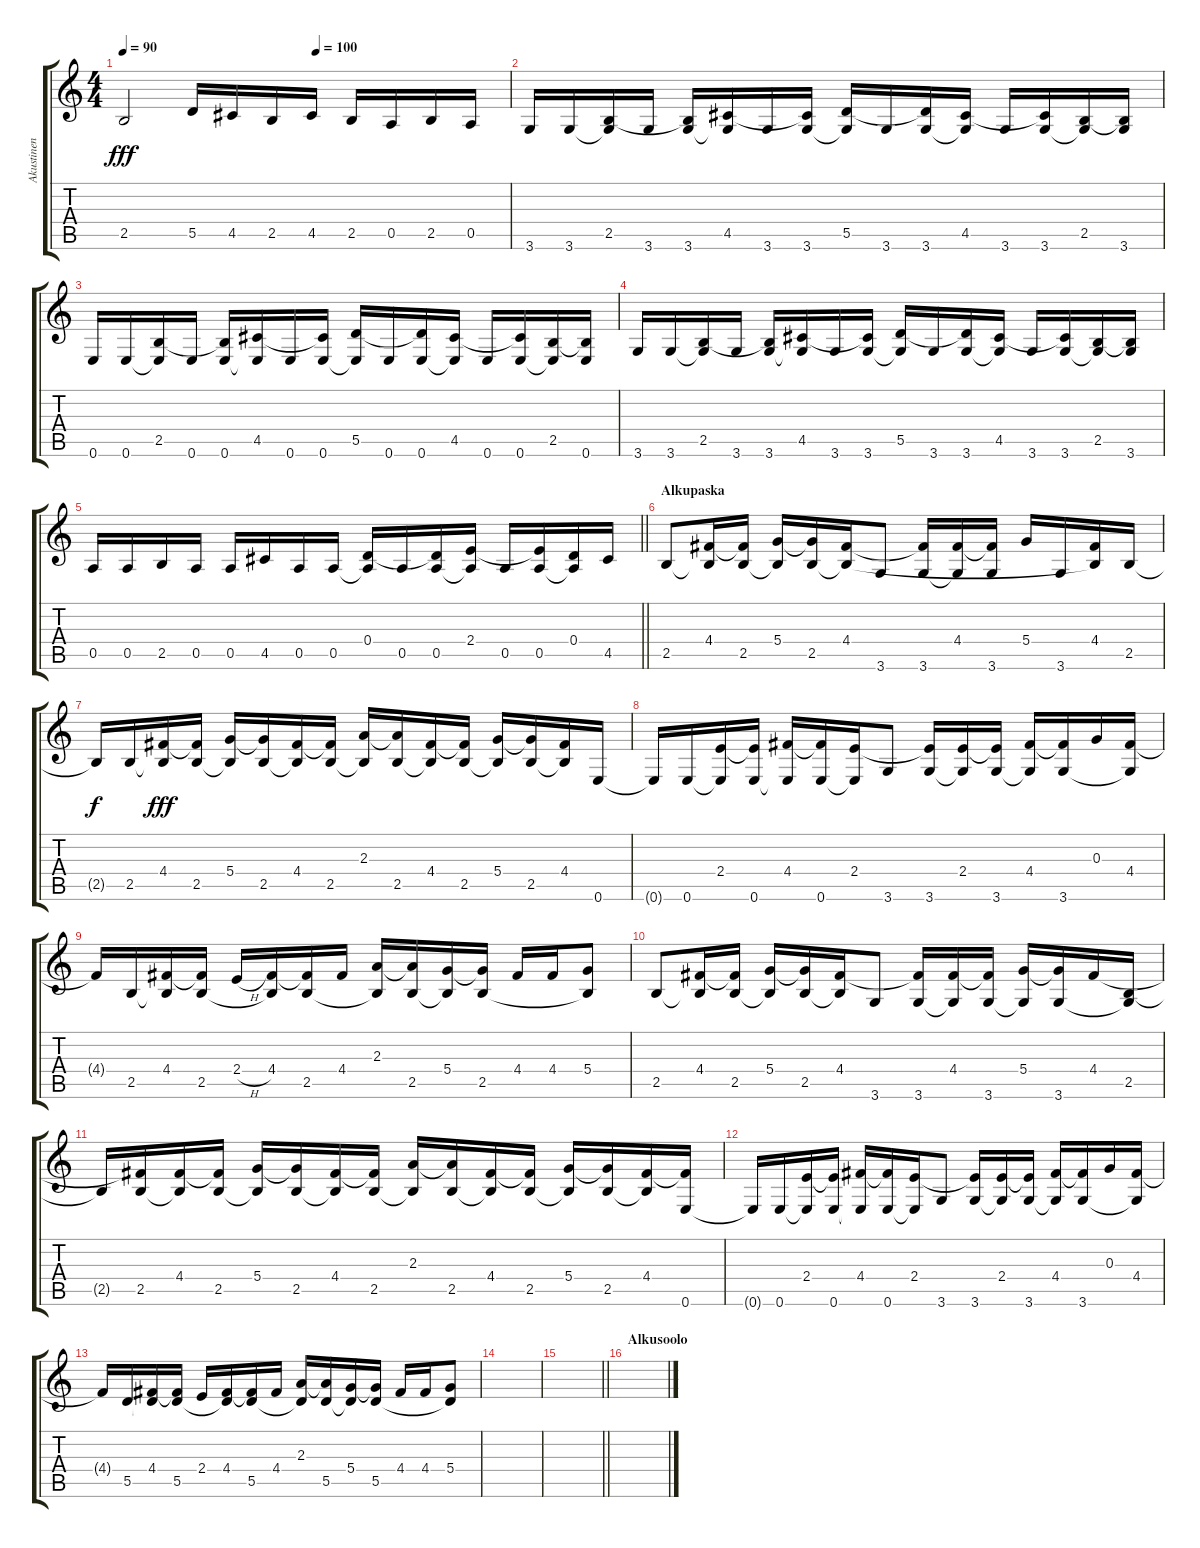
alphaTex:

\track ("Akustinen" "Akustinen") {instrument electricguitarclean}
\staff {score tabs}
\tuning (E4 B3 G3 D3 A2 E2) {hide}
\ts (4 4)
\tempo 90
\tempo 70
\tempo (100 0.5)
\tempo 90
\clef g2
\ks c
2.5.2{dy fff volume 16 instrument electricguitarclean} 5.5.16 4.5.16 2.5.16 4.5.16 2.5.16 0.5.16 2.5.16 0.5.16 |
3.6.16 3.6.16 (2.5 3.6{t}).16 3.6.16 (2.5{t} 3.6).16 (4.5 3.6{t}).16 3.6.16 (4.5{t} 3.6).16 (5.5 3.6{t}).16 3.6.16 (5.5{t} 3.6).16 (4.5 3.6{t}).16 3.6.16 (4.5{t} 3.6).16 (2.5 3.6{t}).16 (2.5{t} 3.6).16 |
0.6.16 0.6.16 (2.5 0.6{t}).16 0.6.16 (2.5{t} 0.6).16 (4.5 0.6{t}).16 0.6.16 (4.5{t} 0.6).16 (5.5 0.6{t}).16 0.6.16 (5.5{t} 0.6).16 (4.5 0.6{t}).16 0.6.16 (4.5{t} 0.6).16 (2.5 0.6{t}).16 (2.5{t} 0.6).16 |
3.6.16 3.6.16 (2.5 3.6{t}).16 3.6.16 (2.5{t} 3.6).16 (4.5 3.6{t}).16 3.6.16 (4.5{t} 3.6).16 (5.5 3.6{t}).16 3.6.16 (5.5{t} 3.6).16 (4.5 3.6{t}).16 3.6.16 (4.5{t} 3.6).16 (2.5 3.6{t}).16 (2.5{t} 3.6).16 |
\barLineRight lightlight
0.5.16 0.5.16 2.5.16 0.5.16 0.5.16 4.5.16 0.5.16 0.5.16 (0.4 0.5{t}).16 0.5.16 (0.4{t} 0.5).16 (2.4 0.5{t}).16 0.5.16 (2.4{t} 0.5).16 (0.4 0.5{t}).16 4.5.16 |
\section ("" "Alkupaska")
2.5.8 (4.4 2.5{t}).16 (4.4{t} 2.5).16 (5.4 2.5{t}).16 (5.4{t} 2.5).16 (4.4 2.5{t}).16 3.6.8 (4.4{t} 3.6).16 (4.4 3.6{t}).16 (4.4{t} 3.6).16 5.4.16 3.6.16 (4.4 2.5{t}).16 2.5.16 |
2.5{t}.16{dy f} 2.5.16 (4.4 2.5{t}).16{dy fff} (4.4{t} 2.5).16 (5.4 2.5{t}).16 (5.4{t} 2.5).16 (4.4 2.5{t}).16 (4.4{t} 2.5).16 (2.3 2.5{t}).16 (2.3{t} 2.5).16 (4.4 2.5{t}).16 (4.4{t} 2.5).16 (5.4 2.5{t}).16 (5.4{t} 2.5).16 (4.4 2.5{t}).16 0.6.16 |
0.6{t}.16 0.6.16 (2.4 0.6{t}).16 (2.4{t} 0.6).16 (4.4 0.6{t}).16 (4.4{t} 0.6).16 (2.4 0.6{t}).16 3.6.8 (2.4{t} 3.6).16 (2.4 3.6{t}).16 (2.4{t} 3.6).16 (4.4 3.6{t}).16 (4.4{t} 3.6).16 0.3.16 (4.4 3.6{t}).16 |
4.4{t}.16 2.5.16 (4.4 2.5{t}).16 (4.4{t} 2.5).16 2.4{h}.16 (4.4 2.5{t}).16 (4.4{t} 2.5).16 4.4.16 (2.3 2.5{t}).16 (2.3{t} 2.5).16 (5.4 2.5{t}).16 (5.4{t} 2.5).16 4.4.16 4.4.16 (5.4 2.5{t}).8 |
2.5.8 (4.4 2.5{t}).16 (4.4{t} 2.5).16 (5.4 2.5{t}).16 (5.4{t} 2.5).16 (4.4 2.5{t}).16 3.6.8 (4.4{t} 3.6).16 (4.4 3.6{t}).16 (4.4{t} 3.6).16 (5.4 3.6{t}).16 (5.4{t} 3.6).16 4.4.16 (2.5 3.6{t}).16 |
2.5{t}.16 (4.4{t} 2.5).16 (4.4 2.5{t}).16 (4.4{t} 2.5).16 (5.4 2.5{t}).16 (5.4{t} 2.5).16 (4.4 2.5{t}).16 (4.4{t} 2.5).16 (2.3 2.5{t}).16 (2.3{t} 2.5).16 (4.4 2.5{t}).16 (4.4{t} 2.5).16 (5.4 2.5{t}).16 (5.4{t} 2.5).16 (4.4 2.5{t}).16 (4.4{t} 0.6).16 |
0.6{t}.16 0.6.16 (2.4 0.6{t}).16 (2.4{t} 0.6).16 (4.4 0.6{t}).16 (4.4{t} 0.6).16 (2.4 0.6{t}).16 3.6.8 (2.4{t} 3.6).16 (2.4 3.6{t}).16 (2.4{t} 3.6).16 (4.4 3.6{t}).16 (4.4{t} 3.6).16 0.3.16 (4.4 3.6{t}).16 |
4.4{t}.16 5.5.16 (4.4 5.5{t}).16 (4.4{t} 5.5).16 2.4.16 (4.4 5.5{t}).16 (4.4{t} 5.5).16 4.4.16 (2.3 5.5{t}).16 (2.3{t} 5.5).16 (5.4 5.5{t}).16 (5.4{t} 5.5).16 4.4.16 4.4.16 (5.4 5.5{t}).8 |
|
\barLineRight lightlight
|
\section ("" "Alkusoolo")
